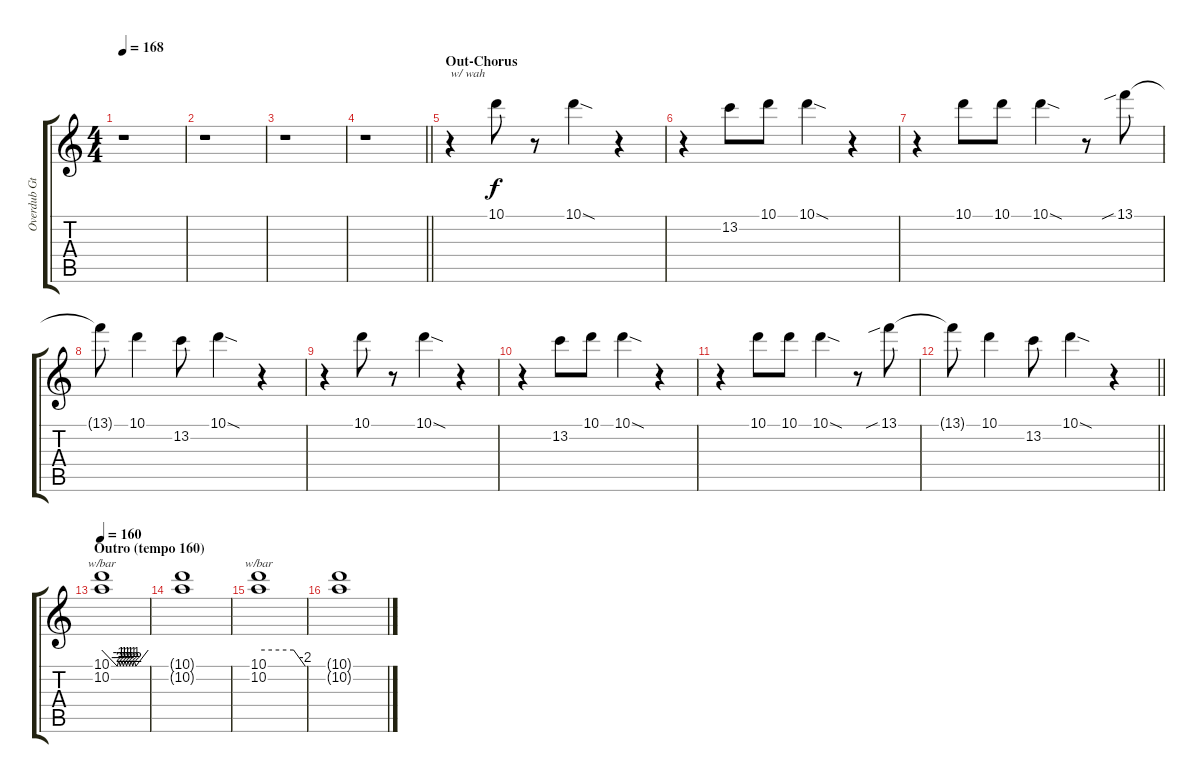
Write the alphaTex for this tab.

\track ("Overdub Gtrs." "Overdub Gt") {instrument distortionguitar}
\staff {score tabs}
\tuning (E4 B3 G3 D3 A2 D2) {hide}
\ts (4 4)
\tempo 168
\clef g2
\ks c
r.1{dy f} |
r.1 |
r.1 |
\barLineRight lightlight
r.1 |
\section ("" "Out-Chorus")
r.4{txt "w/ wah" instrument lead2sawtooth} 10.1.8 r.8 10.1{sod}.4 r.4 |
r.4 13.2.8 10.1.8 10.1{sod}.4 r.4 |
r.4 10.1.8 10.1.8 10.1{sod}.4 r.8 13.1{sib}.8 |
13.1{t}.8 10.1.4 13.2.8 10.1{sod}.4 r.4 |
r.4{instrument lead2sawtooth} 10.1.8 r.8 10.1{sod}.4 r.4 |
r.4 13.2.8 10.1.8 10.1{sod}.4 r.4 |
r.4 10.1.8 10.1.8 10.1{sod}.4 r.8 13.1{sib}.8 |
\barLineRight lightlight
13.1{t}.8 10.1.4 13.2.8 10.1{sod}.4 r.4 |
\section ("" "Outro (tempo 160)")
\tempo 160
(10.1 10.2).1{tbe (custom default 0 0 20 -8 22 -4 24 -8 26 -4 28 -8 30 -4 32 -8 34 -4 36 -8 38 -4 40 -8 42 -4 44 -8 60 0)} |
(10.1{t} 10.2{t}).1 |
(10.1 10.2).1{tbe (custom default 0 0 45 0 60 -8)} |
(10.1{t} 10.2{t}).1
